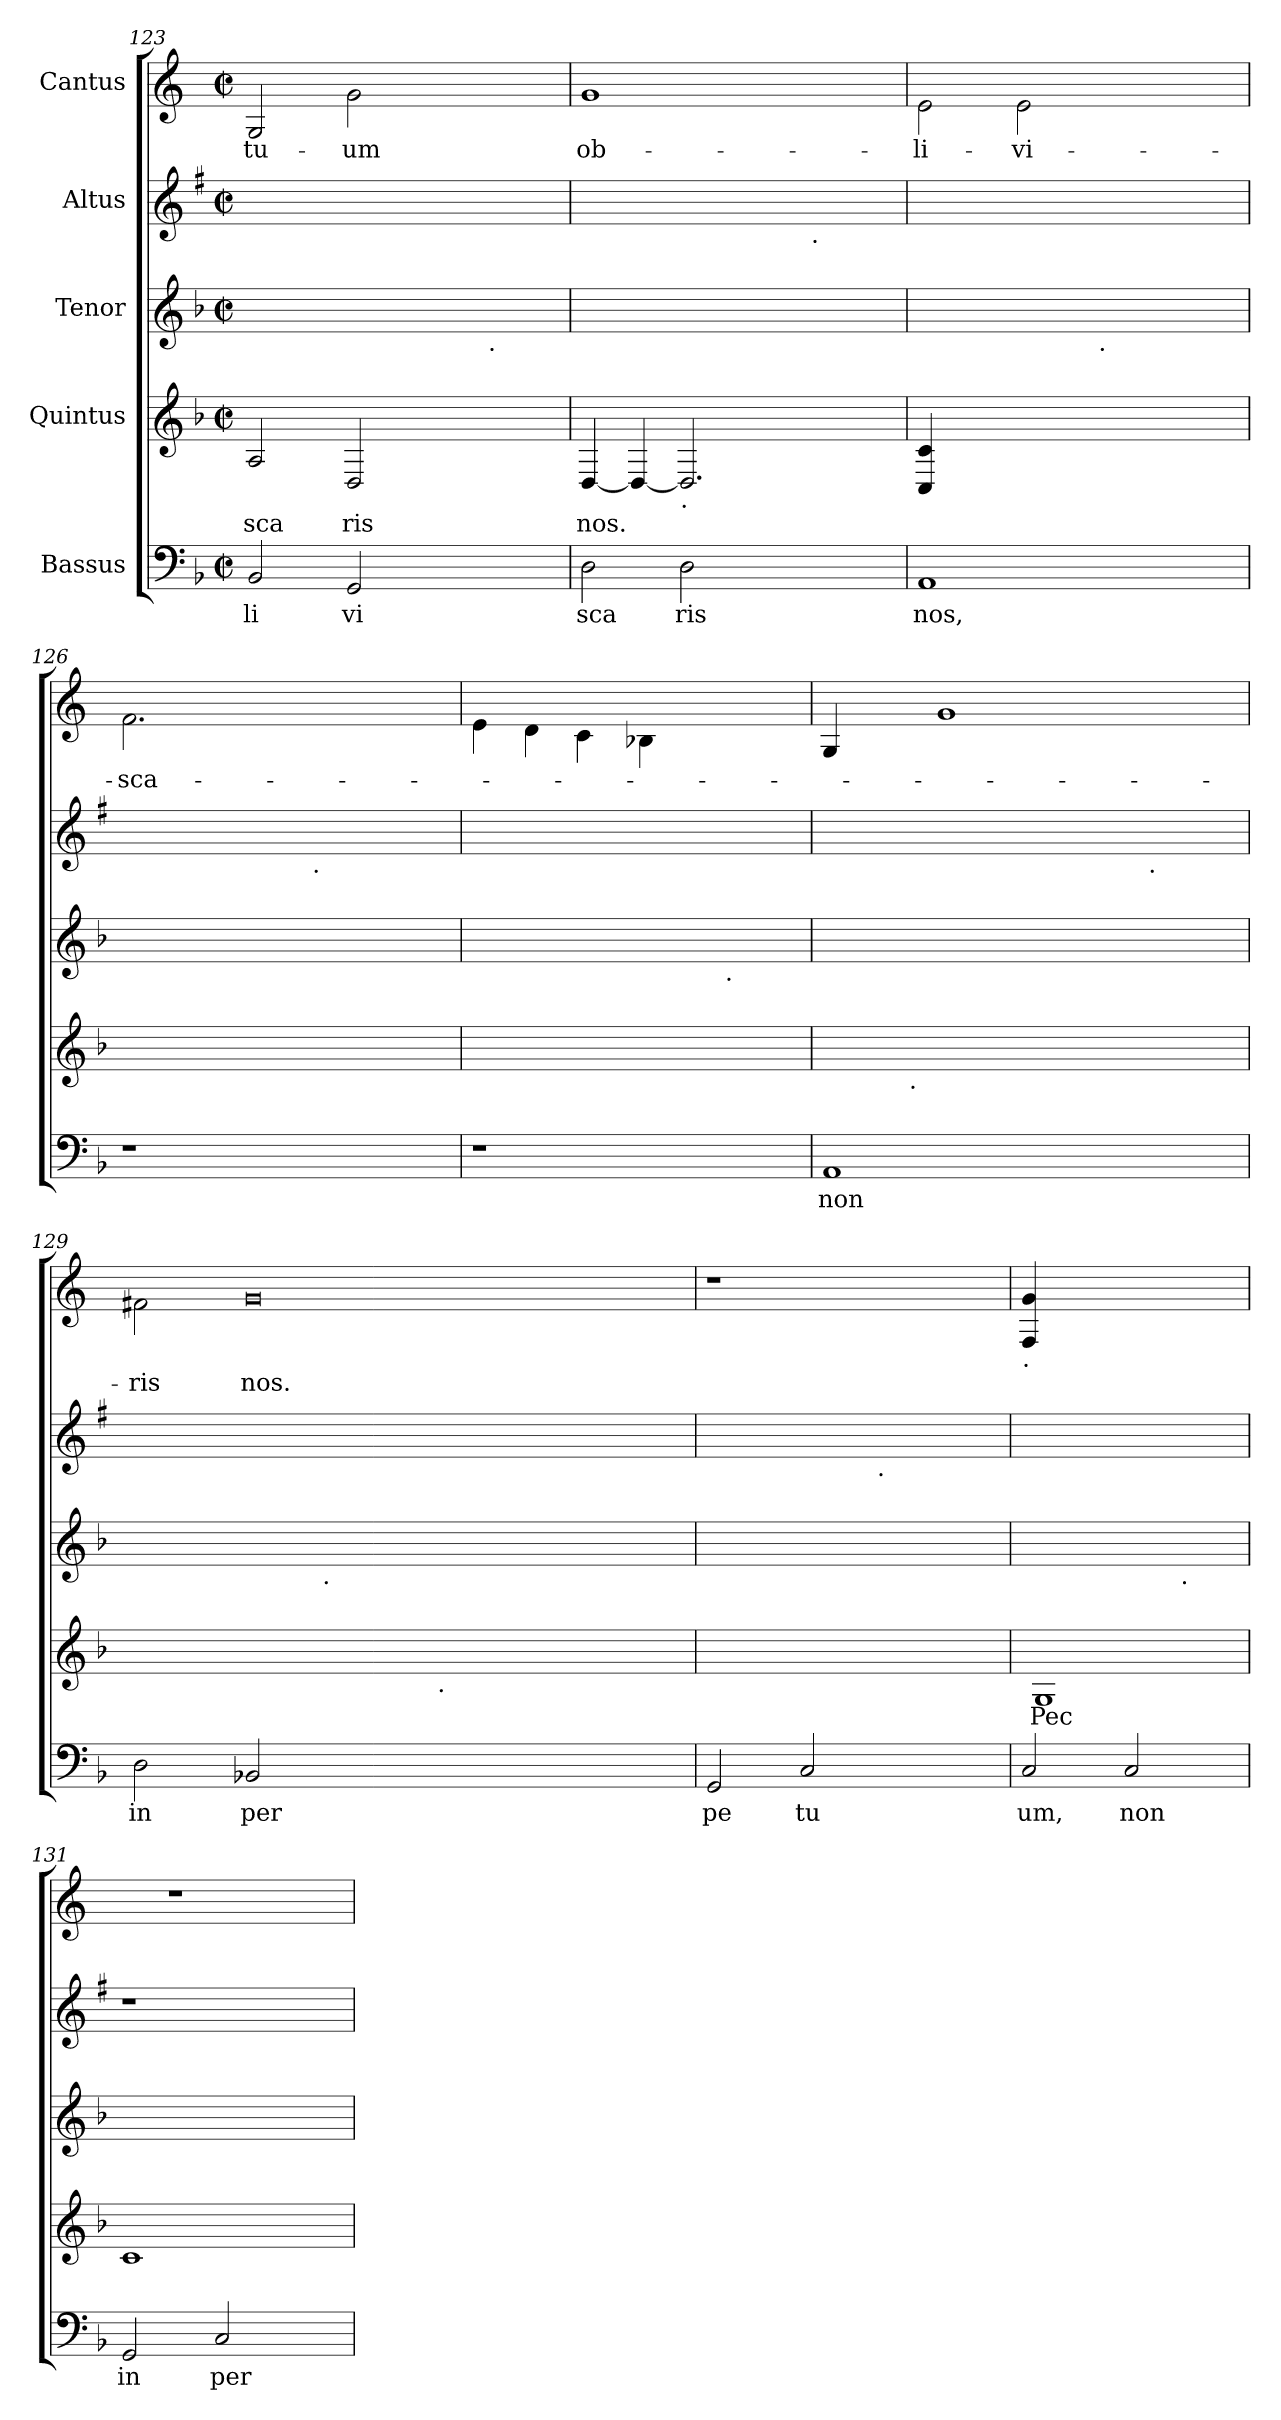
**kern	**text	**kern	**text	**kern	**kern	**kern	**text
*part5	*part5	*part4	*part4	*part3	*part2	*part1	*part1
*staff5	*staff5	*staff4	*staff4	*staff3	*staff2	*staff1	*staff1
*I"Bassus	*	*I"Quintus	*	*I"Tenor	*I"Altus	*I"Cantus	*
!!LO:LB:g=z
*clefF4	*	*clefG2	*	*clefG2	*clefG2	*clefG2	*
*k[b-]	*	*k[b-]	*	*k[b-]	*k[f#]	*k[]	*
*F:	*	*F:	*	*F:	*G:	*C:	*
*M2/2	*	*M2/2	*	*M2/2	*M2/2	*M2/2	*
*met(c|)	*	*met(c|)	*	*met(c|)	*met(c|)	*met(c|)	*
=123	=123	=123	=123	=123	=123	=123	=123
!	!LO:LY:b	!	!LO:LY:b	!	!	!	!LO:LY:b
2BB-/	li	2A/	sca	4ryy	4ryy	2G/	-tu-
.	.	.	.	4ryy	4ryy	.	.
!	!LO:LY:b	!	!LO:LY:b	!	!	!	!LO:LY:b
2GG/	vi	2D/	ris	4ryy	32ryy	2g\	-um
.	.	.	.	.	2ryy	.	.
.	.	.	.	32ryy	.	.	.
.	.	.	.	32ryy	.	.	.
.	.	.	.	32ryy	.	.	.
.	.	.	.	32ryy	.	.	.
.	.	.	.	32ryy	.	.	.
.	.	.	.	32ryy	.	.	.
!	!	!	!	!LO:TX:b:t=.	!	!	!
.	.	.	.	32ryy	.	.	.
.	.	.	.	4ryy	.	.	.
8..ryy	.	8..ryy	.	.	.	8..ryy	.
.	.	.	.	.	8.ryy	.	.
!!LO:LB:g=z
=124	=124	=124	=124	=124	=124	=124	=124
!	!LO:LY:b	!	!LO:LY:b	!	!	!	!LO:LY:b
2D\	sca	[4D	nos.	4ryy	4ryy	1g	ob-
.	.	4D/_	.	4ryy	4ryy	.	.
!	!	!LO:TX:b:t=.	!	!	!	!	!
!	!LO:LY:b	!	!	!	!	!	!
2D\	ris	2.D/]	.	4ryy	4ryy	.	.
.	.	.	.	32ryy	32ryy	.	.
.	.	.	.	4ryy	32ryy	.	.
.	.	.	.	.	32ryy	.	.
.	.	.	.	.	32ryy	.	.
.	.	.	.	.	32ryy	.	.
.	.	.	.	.	32ryy	.	.
!	!	!	!	!	!LO:TX:b:t=.	!	!
.	.	.	.	.	32ryy	.	.
.	.	.	.	.	4ryy	.	.
4ryy	.	.	.	.	.	4ryy	.
.	.	.	.	8..ryy	.	.	.
.	.	.	.	.	32ryy	.	.
=125	=125	=125	=125	=125	=125	=125	=125
!	!LO:LY:b	!	!	!	!	!	!LO:LY:b
1AA	nos,	4C/ 4c/	.	4ryy	4ryy	2e\	-li-
.	.	4ryy	.	4ryy	4ryy	.	.
!	!	!	!	!	!	!	!LO:LY:b
.	.	4ryy	.	32ryy	4ryy	2e\	-vi-
.	.	.	.	32ryy	.	.	.
.	.	.	.	32ryy	.	.	.
.	.	.	.	32ryy	.	.	.
.	.	.	.	32ryy	.	.	.
.	.	.	.	32ryy	.	.	.
!	!	!	!	!LO:TX:b:t=.	!	!	!
.	.	.	.	32ryy	.	.	.
.	.	.	.	4ryy	.	.	.
.	.	4ryy	.	.	32ryy	.	.
.	.	.	.	.	4ryy	.	.
.	.	.	.	4ryy	.	.	.
8..ryy	.	8..ryy	.	.	.	8..ryy	.
.	.	.	.	.	8.ryy	.	.
=126	=126	=126	=126	=126	=126	=126	=126
!	!	!	!	!	!	!	!LO:LY:b
1r	.	4ryy	.	4ryy	4ryy	2.f\	-sca-
.	.	4ryy	.	4ryy	4ryy	.	.
.	.	4ryy	.	32ryy	32ryy	.	.
.	.	.	.	2ryy	32ryy	.	.
.	.	.	.	.	32ryy	.	.
.	.	.	.	.	32ryy	.	.
.	.	.	.	.	32ryy	.	.
.	.	.	.	.	32ryy	.	.
!	!	!	!	!	!LO:TX:b:t=.	!	!
.	.	.	.	.	32ryy	.	.
.	.	.	.	.	4ryy	.	.
.	.	4ryy	.	.	.	4...ryy	.
.	.	.	.	.	4ryy	.	.
8..ryy	.	8..ryy	.	.	.	.	.
.	.	.	.	8.ryy	.	.	.
!!LO:LB:g=z
=127	=127	=127	=127	=127	=127	=127	=127
1r	.	4ryy	.	4ryy	4ryy	4e\	.
.	.	4ryy	.	4ryy	4ryy	4d\	.
.	.	4ryy	.	4ryy	32ryy	4c\	.
.	.	.	.	.	2ryy	.	.
.	.	4...ryy	.	32ryy	.	4B-X\	.
.	.	.	.	32ryy	.	.	.
.	.	.	.	32ryy	.	.	.
.	.	.	.	32ryy	.	.	.
.	.	.	.	32ryy	.	.	.
.	.	.	.	32ryy	.	.	.
!	!	!	!	!LO:TX:b:t=.	!	!	!
.	.	.	.	32ryy	.	.	.
.	.	.	.	4ryy	.	.	.
8..ryy	.	.	.	.	.	8..ryy	.
.	.	.	.	.	8.ryy	.	.
!!LO:LB:g=z
=128	=128	=128	=128	=128	=128	=128	=128
!	!LO:LY:b	!	!	!	!	!	!
1AA	non	32ryy	.	4ryy	4ryy	4G/	.
.	.	32ryy	.	.	.	.	.
.	.	32ryy	.	.	.	.	.
.	.	32ryy	.	.	.	.	.
.	.	32ryy	.	.	.	.	.
.	.	32ryy	.	.	.	.	.
!	!	!LO:TX:b:t=.	!	!	!	!	!
.	.	32ryy	.	.	.	.	.
.	.	4ryy	.	.	.	.	.
.	.	.	.	4ryy	4ryy	1g	.
.	.	4ryy	.	.	.	.	.
.	.	.	.	4ryy	4ryy	.	.
.	.	4ryy	.	.	.	.	.
.	.	.	.	32ryy	32ryy	.	.
.	.	.	.	4ryy	32ryy	.	.
.	.	.	.	.	32ryy	.	.
.	.	.	.	.	32ryy	.	.
.	.	.	.	.	32ryy	.	.
.	.	.	.	.	32ryy	.	.
!	!	!	!	!	!LO:TX:b:t=.	!	!
.	.	.	.	.	32ryy	.	.
.	.	4ryy	.	.	4ryy	.	.
4ryy	.	.	.	.	.	.	.
.	.	.	.	8..ryy	.	.	.
.	.	32ryy	.	.	32ryy	.	.
=129A	=129A	=129A	=129A	=129A	=129A	=129A	=129A
!	!LO:LY:b	!	!	!	!	!	!LO:LY:b
2D\	in	32ryy	.	4ryy	4ryy	2f#X\	-ris
.	.	4ryy	.	.	.	.	.
.	.	.	.	4ryy	4ryy	.	.
.	.	4ryy	.	.	.	.	.
!	!LO:LY:b	!	!	!	!	!	!LO:LY:b
2BB-X/	per	.	.	32ryy	4ryy	0g	nos.
.	.	4ryy	.	32ryy	.	.	.
.	.	.	.	32ryy	.	.	.
.	.	.	.	32ryy	.	.	.
.	.	.	.	32ryy	.	.	.
.	.	.	.	32ryy	.	.	.
!	!	!	!	!LO:TX:b:t=.	!	!	!
.	.	.	.	32ryy	.	.	.
.	.	.	.	4ryy	.	.	.
.	.	.	.	.	32ryy	.	.
.	.	32ryy	.	.	4ryy	.	.
.	.	32ryy	.	.	.	.	.
.	.	32ryy	.	.	.	.	.
.	.	32ryy	.	.	.	.	.
.	.	32ryy	.	.	.	.	.
.	.	32ryy	.	.	.	.	.
!	!	!LO:TX:b:t=.	!	!	!	!	!
.	.	32ryy	.	4ryy	.	.	.
1.ryy	.	1.ryy	.	.	.	.	.
.	.	.	.	.	1ryy	.	.
.	.	.	.	1ryy	.	.	.
.	.	.	.	.	4...ryy	.	.
.	.	.	.	4ryy	.	.	.
.	.	.	.	32ryy	.	.	.
=130A	=130A	=130A	=130A	=130A	=130A	=130A	=130A
!	!LO:LY:b	!	!	!	!	!	!
2GG/	pe	4ryy	.	4ryy	4ryy	1r	.
.	.	4ryy	.	4ryy	4ryy	.	.
!	!LO:LY:b	!	!	!	!	!	!
2C/	tu	4ryy	.	32ryy	32ryy	.	.
.	.	.	.	2ryy	32ryy	.	.
.	.	.	.	.	32ryy	.	.
.	.	.	.	.	32ryy	.	.
.	.	.	.	.	32ryy	.	.
.	.	.	.	.	32ryy	.	.
!	!	!	!	!	!LO:TX:b:t=.	!	!
.	.	.	.	.	32ryy	.	.
.	.	.	.	.	4ryy	.	.
.	.	4ryy	.	.	.	.	.
.	.	.	.	.	4ryy	.	.
8..ryy	.	8..ryy	.	.	.	8..ryy	.
.	.	.	.	8.ryy	.	.	.
!!LO:LB:g=z
=131	=131	=131	=131	=131	=131	=131	=131
!	!	!	!	!	!	!LO:TX:b:t=.	!
!	!LO:LY:b	!	!	!	!	!	!
2C/	um,	32ryy	.	4ryy	4ryy	4F/ 4g/	.
!	!	!	!LO:LY:b	!	!	!	!
.	.	1G	Pec	.	.	.	.
.	.	.	.	4ryy	4ryy	4ryy	.
!	!LO:LY:b	!	!	!	!	!	!
2C/	non	.	.	4ryy	32ryy	4ryy	.
.	.	.	.	.	4ryy	.	.
!	!	!	!	!LO:TX:b:t=.	!	!	!
.	.	.	.	4ryy	.	4ryy	.
.	.	.	.	.	4ryy	.	.
32ryy	.	.	.	32ryy	.	32ryy	.
!!LO:LB:g=z
=131A	=131A	=131A	=131A	=131A	=131A	=131A	=131A
!	!LO:LY:b	!	!	!	!	!	!
2GG/	in	1c	.	4ryy	1r	4ryy	.
.	.	.	.	4ryy	.	1r	.
!	!LO:LY:b	!	!	!	!	!	!
2C/	per	.	.	4ryy	.	.	.
.	.	.	.	4ryy	.	.	.
4ryy	.	4ryy	.	4ryy	4ryy	.	.
=	=	=	=	=	=	=	=
*-	*-	*-	*-	*-	*-	*-	*-
